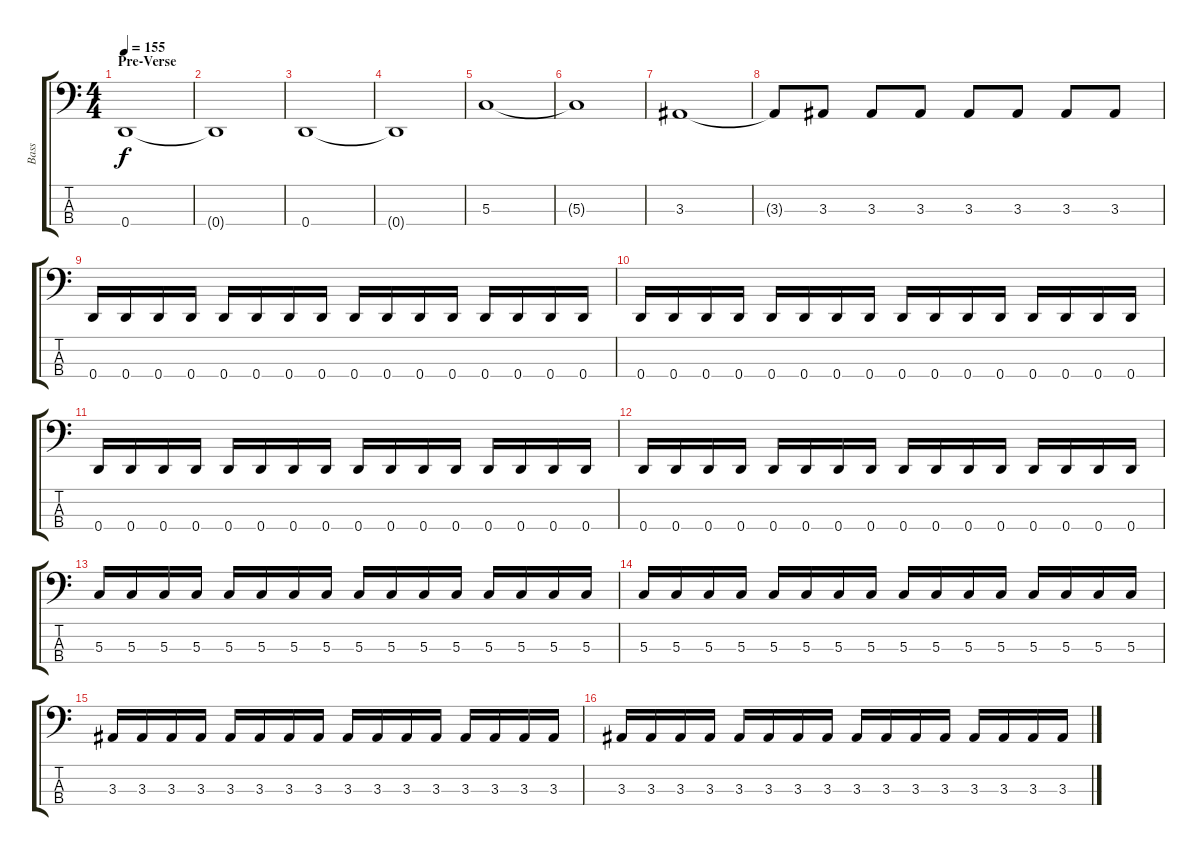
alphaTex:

\track ("Bass" "Bass") {instrument electricbassfinger}
\staff {score tabs}
\tuning (F2 C2 G1 D1) {hide}
\ts (4 4)
\section ("" "Pre-Verse")
\tempo 155
\clef f4
\ks c
0.4.1{dy f} |
0.4{t}.1 |
0.4.1 |
0.4{t}.1 |
5.3.1 |
5.3{t}.1 |
3.3.1 |
3.3{t}.8 3.3.8 3.3.8 3.3.8 3.3.8 3.3.8 3.3.8 3.3.8 |
0.4.16 0.4.16 0.4.16 0.4.16 0.4.16 0.4.16 0.4.16 0.4.16 0.4.16 0.4.16 0.4.16 0.4.16 0.4.16 0.4.16 0.4.16 0.4.16 |
0.4.16 0.4.16 0.4.16 0.4.16 0.4.16 0.4.16 0.4.16 0.4.16 0.4.16 0.4.16 0.4.16 0.4.16 0.4.16 0.4.16 0.4.16 0.4.16 |
0.4.16 0.4.16 0.4.16 0.4.16 0.4.16 0.4.16 0.4.16 0.4.16 0.4.16 0.4.16 0.4.16 0.4.16 0.4.16 0.4.16 0.4.16 0.4.16 |
0.4.16 0.4.16 0.4.16 0.4.16 0.4.16 0.4.16 0.4.16 0.4.16 0.4.16 0.4.16 0.4.16 0.4.16 0.4.16 0.4.16 0.4.16 0.4.16 |
5.3.16 5.3.16 5.3.16 5.3.16 5.3.16 5.3.16 5.3.16 5.3.16 5.3.16 5.3.16 5.3.16 5.3.16 5.3.16 5.3.16 5.3.16 5.3.16 |
5.3.16 5.3.16 5.3.16 5.3.16 5.3.16 5.3.16 5.3.16 5.3.16 5.3.16 5.3.16 5.3.16 5.3.16 5.3.16 5.3.16 5.3.16 5.3.16 |
3.3.16 3.3.16 3.3.16 3.3.16 3.3.16 3.3.16 3.3.16 3.3.16 3.3.16 3.3.16 3.3.16 3.3.16 3.3.16 3.3.16 3.3.16 3.3.16 |
3.3.16 3.3.16 3.3.16 3.3.16 3.3.16 3.3.16 3.3.16 3.3.16 3.3.16 3.3.16 3.3.16 3.3.16 3.3.16 3.3.16 3.3.16 3.3.16
